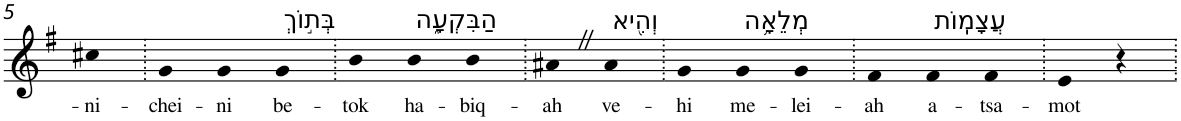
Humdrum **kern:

**kern	**text
*part1	*part1
*staff1	*staff1
*I"Piano	*
*I'Pno	*
!!LO:PB:g=z
*clefG2	*
*k[f#]	*
*G:	*
=5	=5
!	!LO:LY:b
4cc#X	-ni-
=6.	=6.
!	!LO:LY:b
4g	-chei-
!	!LO:LY:b
4g	-ni
!LO:TX:a:t=בְּת֣וֹךְ	!
!	!LO:LY:b
4g	be-
=7.	=7.
!	!LO:LY:b
4b	-tok
!LO:TX:a:t=הַבִּקְעָ֑ה	!
!	!LO:LY:b
4b	ha-
!	!LO:LY:b
4b	-biq-
=8.	=8.
!	!LO:LY:b
4a#XZ	-ah
!LO:TX:a:t=וְהִ֖יא	!
!	!LO:LY:b
4a#	ve-
=9.	=9.
!	!LO:LY:b
4g	-hi
!LO:TX:a:t=מְלֵאָ֥ה	!
!	!LO:LY:b
4g	me-
!	!LO:LY:b
4g	-lei-
=10.	=10.
!	!LO:LY:b
4f#	-ah
!LO:TX:a:t=עֲצָמֽוֹת	!
!	!LO:LY:b
4f#	a-
!	!LO:LY:b
4f#	-tsa-
=11.	=11.
!	!LO:LY:b
4e	-mot
4r	.
=.	=.
*-	*-
